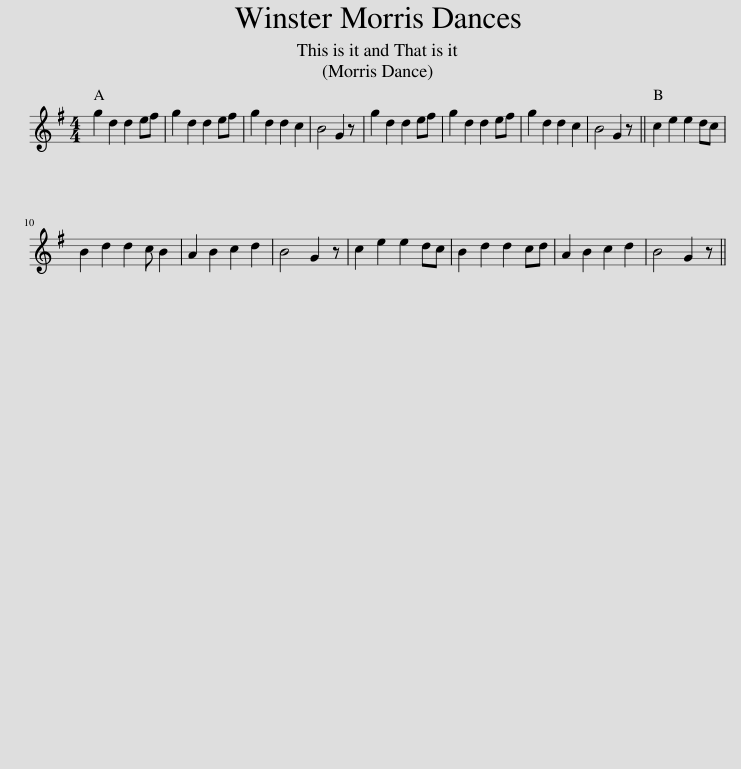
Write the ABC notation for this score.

X:1
L:1/8
M:4/4
I:linebreak $
K:G
V:1 treble
V:1
 g2 d2 d2 ef | g2 d2 d2 ef | g2 d2 d2 c2 | B4 G2 z | g2 d2 d2 ef | %5
 g2 d2 d2 ef | g2 d2 d2 c2 | B4 G2 z || c2 e2 e2 dc |$ B2 d2 d2 c B2 | %10
 A2 B2 c2 d2 | B4 G2 z | c2 e2 e2 dc | B2 d2 d2 cd | A2 B2 c2 d2 | %15
 B4 G2 z || %16
